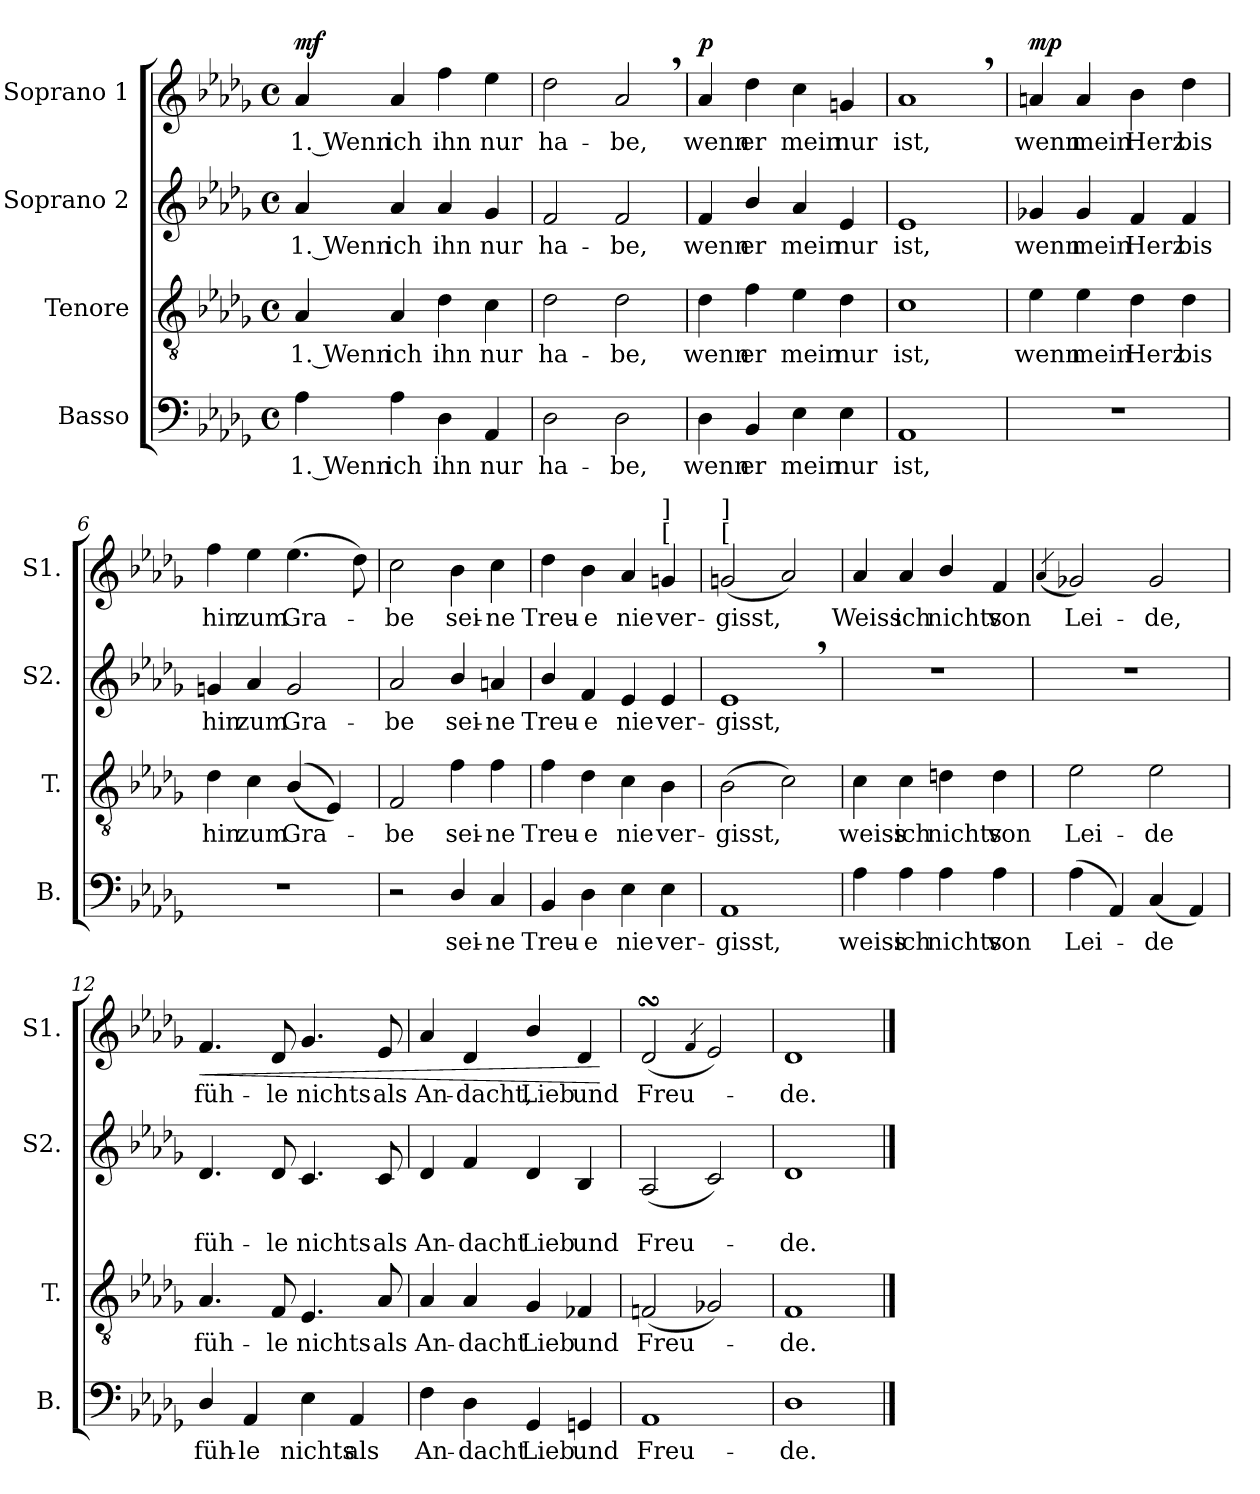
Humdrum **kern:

**kern	**text	**kern	**text	**kern	**text	**text	**kern	**text	**dynam
*part4	*part4	*part3	*part3	*part2	*part2	*part2	*part1	*part1	*part1
*staff4	*staff4	*staff3	*staff3	*staff2	*staff2	*staff2	*staff1	*staff1	*staff1
*I"Basso	*	*I"Tenore	*	*I"Soprano 2	*	*	*I"Soprano 1	*	*
*I'B.	*	*I'T.	*	*I'S2.	*	*	*I'S1.	*	*
*clefF4	*	*clefGv2	*	*clefG2	*	*	*clefG2	*	*
*k[b-e-a-d-g-]	*	*k[b-e-a-d-g-]	*	*k[b-e-a-d-g-]	*	*	*k[b-e-a-d-g-]	*	*
*M4/4	*	*M4/4	*	*M4/4	*	*	*M4/4	*	*
*met(c)	*	*met(c)	*	*met(c)	*	*	*met(c)	*	*
*MM120	*	*MM120	*	*MM120	*	*	*MM120	*	*
=1	=1	=1	=1	=1	=1	=1	=1	=1	=1
!	!LO:LY:b	!	!LO:LY:b	!	!LO:LY:b	!	!	!LO:LY:b	!LO:DY:a
4A-\	1. Wenn	4A-/	1. Wenn	4a-/	1. Wenn	.	4a-/	1. Wenn	mf
!	!LO:LY:b	!	!LO:LY:b	!	!LO:LY:b	!	!	!LO:LY:b	!
4A-\	ich	4A-/	ich	4a-/	ich	.	4a-/	ich	.
!	!LO:LY:b	!	!LO:LY:b	!	!LO:LY:b	!	!	!LO:LY:b	!
4D-\	ihn	4d-\	ihn	4a-/	ihn	.	4ff\	ihn	.
!	!LO:LY:b	!	!LO:LY:b	!	!LO:LY:b	!	!	!LO:LY:b	!
4AA-/	nur	4c\	nur	4g-/	nur	.	4ee-\	nur	.
=2	=2	=2	=2	=2	=2	=2	=2	=2	=2
!	!LO:LY:b	!	!LO:LY:b	!	!LO:LY:b	!	!	!LO:LY:b	!
2D-\	ha-	2d-\	ha-	2f/	ha-	.	2dd-\	ha-	.
!	!LO:LY:b	!	!LO:LY:b	!	!LO:LY:b	!	!	!LO:LY:b	!
2D-\	-be,	2d-\	-be,	2f/	-be,	.	2a-,/	-be,	.
=3	=3	=3	=3	=3	=3	=3	=3	=3	=3
!	!LO:LY:b	!	!LO:LY:b	!	!LO:LY:b	!	!	!LO:LY:b	!LO:DY:a
4D-\	wenn	4d-\	wenn	4f/	wenn	.	4a-/	wenn	p
!	!LO:LY:b	!	!LO:LY:b	!	!LO:LY:b	!	!	!LO:LY:b	!
4BB-/	er	4f\	er	4b-/	er	.	4dd-\	er	.
!	!LO:LY:b	!	!LO:LY:b	!	!LO:LY:b	!	!	!LO:LY:b	!
4E-\	mein	4e-\	mein	4a-/	mein	.	4cc\	mein	.
!	!LO:LY:b	!	!LO:LY:b	!	!LO:LY:b	!	!	!LO:LY:b	!
4E-\	nur	4d-\	nur	4e-/	nur	.	4gn/	nur	.
=4	=4	=4	=4	=4	=4	=4	=4	=4	=4
!	!LO:LY:b	!	!LO:LY:b	!	!LO:LY:b	!	!	!LO:LY:b	!
1AA-	ist,	1c	ist,	1e-	ist,	.	1a-,	ist,	.
=5	=5	=5	=5	=5	=5	=5	=5	=5	=5
!	!	!	!LO:LY:b	!	!LO:LY:b	!	!	!LO:LY:b	!LO:DY:a
1r	.	4e-\	wenn	4g-X/	wenn	.	4an/	wenn	mp
!	!	!	!LO:LY:b	!	!LO:LY:b	!	!	!LO:LY:b	!
.	.	4e-\	mein	4g-/	mein	.	4a/	mein	.
!	!	!	!LO:LY:b	!	!LO:LY:b	!	!	!LO:LY:b	!
.	.	4d-\	Herz	4f/	Herz	.	4b-\	Herz	.
!	!	!	!LO:LY:b	!	!LO:LY:b	!	!	!LO:LY:b	!
.	.	4d-\	bis	4f/	bis	.	4dd-\	bis	.
!!LO:LB:g=z
=6	=6	=6	=6	=6	=6	=6	=6	=6	=6
!	!	!	!LO:LY:b	!	!LO:LY:b	!	!	!LO:LY:b	!
1r	.	4d-\	hin	4gn/	hin	.	4ff\	hin	.
!	!	!	!LO:LY:b	!	!LO:LY:b	!	!	!LO:LY:b	!
.	.	4c\	zum	4a-/	zum	.	4ee-\	zum	.
!	!	!	!LO:LY:b	!	!LO:LY:b	!	!	!LO:LY:b	!
.	.	((4B-/	Gra-	2g/	Gra-	.	(4.ee-\	Gra-	.
.	.	4E-/))	.	.	.	.	.	.	.
.	.	.	.	.	.	.	8dd-\)	.	.
=7	=7	=7	=7	=7	=7	=7	=7	=7	=7
!	!	!	!LO:LY:b	!	!LO:LY:b	!	!	!LO:LY:b	!
2r	.	2F/	-be	2a-/	-be	.	2cc\	-be	.
!	!LO:LY:b	!	!LO:LY:b	!	!LO:LY:b	!	!	!LO:LY:b	!
4D-/	sei-	4f\	sei-	4b-/	sei-	.	4b-\	sei-	.
!	!LO:LY:b	!	!LO:LY:b	!	!LO:LY:b	!	!	!LO:LY:b	!
4C/	-ne	4f\	-ne	4an/	-ne	.	4cc\	-ne	.
=8	=8	=8	=8	=8	=8	=8	=8	=8	=8
!	!LO:LY:b	!	!LO:LY:b	!	!LO:LY:b	!	!	!LO:LY:b	!
4BB-/	Treu-	4f\	Treu-	4b-/	Treu-	.	4dd-\	Treu-	.
!	!LO:LY:b	!	!LO:LY:b	!	!LO:LY:b	!	!	!LO:LY:b	!
4D-\	-e	4d-\	-e	4f/	-e	.	4b-\	-e	.
!	!LO:LY:b	!	!LO:LY:b	!	!LO:LY:b	!	!	!LO:LY:b	!
4E-\	nie	4c\	nie	4e-/	nie	.	4a-/	nie	.
!	!	!	!	!	!	!	!LO:TX:a:t=[	!	!
!	!	!	!	!	!	!	!LO:TX:a:t=]	!	!
!	!LO:LY:b	!	!LO:LY:b	!	!LO:LY:b	!	!	!LO:LY:b	!
4E-\	ver-	4B-\	ver-	4e-/	ver-	.	4gn/	ver-	.
=9	=9	=9	=9	=9	=9	=9	=9	=9	=9
!	!	!	!	!	!	!	!LO:TX:a:t=[	!	!
!	!	!	!	!	!	!	!LO:TX:a:t=]	!	!
!	!LO:LY:b	!	!LO:LY:b	!	!LO:LY:b	!	!	!LO:LY:b	!
1AA-	-gisst,	(2B-\	-gisst,	1e-,	-gisst,	.	(2gn/	-gisst,	.
.	.	2c\)	.	.	.	.	2a-/)	.	.
=10	=10	=10	=10	=10	=10	=10	=10	=10	=10
!	!LO:LY:b	!	!LO:LY:b	!	!	!	!	!LO:LY:b	!
4A-\	weiss	4c\	weiss	1r	.	.	4a-/	Weiss	.
!	!LO:LY:b	!	!LO:LY:b	!	!	!	!	!LO:LY:b	!
4A-\	ich	4c\	ich	.	.	.	4a-/	ich	.
!	!LO:LY:b	!	!LO:LY:b	!	!	!	!	!LO:LY:b	!
4A-\	nichts	4dn\	nichts	.	.	.	4b-/	nichts	.
!	!LO:LY:b	!	!LO:LY:b	!	!	!	!	!LO:LY:b	!
4A-\	von	4d\	von	.	.	.	4f/	von	.
!!LO:LB:g=z
=11	=11	=11	=11	=11	=11	=11	=11	=11	=11
.	.	.	.	.	.	.	(4qa-/	.	.
!	!LO:LY:b	!	!LO:LY:b	!	!	!	!	!LO:LY:b	!
(4A-\	Lei-	2e-\	Lei-	1r	.	.	2g-X/)	Lei-	.
4AA-/)	.	.	.	.	.	.	.	.	.
!	!LO:LY:b	!	!LO:LY:b	!	!	!	!	!LO:LY:b	!
(4C/	-de	2e-\	-de	.	.	.	2g-/	-de,	.
4AA-/)	.	.	.	.	.	.	.	.	.
=12	=12	=12	=12	=12	=12	=12	=12	=12	=12
!	!LO:LY:b	!	!LO:LY:b	!	!LO:LY:b	!LO:LY:b	!	!LO:LY:b	!LO:HP:b
4D-/	füh-	4.A-/	füh-	4.d-/	.	füh-	4.f/	füh-	<
!	!LO:LY:b	!	!	!	!	!	!	!	!
4AA-/	-le	.	.	.	.	.	.	.	.
!	!	!	!LO:LY:b	!	!	!LO:LY:b	!	!LO:LY:b	!
.	.	8F/	-le	8d-/	.	-le	8d-/	-le	.
*	*	*	*	*	*	*	*MM117	*	*
!	!LO:LY:b	!	!LO:LY:b	!	!	!LO:LY:b	!	!LO:LY:b	!
4E-\	nichts	4.E-/	nichts	4.c/	.	nichts	4.g-/	nichts	.
!	!LO:LY:b	!	!	!	!	!	!	!	!
4AA-/	als	.	.	.	.	.	.	.	.
!	!	!	!LO:LY:b	!	!	!LO:LY:b	!	!LO:LY:b	!
.	.	8A-/	als	8c/	.	als	8e-/	als	.
=13	=13	=13	=13	=13	=13	=13	=13	=13	=13
*	*	*	*	*	*	*	*MM114	*	*
!	!LO:LY:b	!	!LO:LY:b	!	!	!LO:LY:b	!	!LO:LY:b	!
4F\	An-	4A-/	An-	4d-/	.	An-	4a-/	An-	.
!	!LO:LY:b	!	!LO:LY:b	!	!	!LO:LY:b	!	!LO:LY:b	!
4D-\	-dacht	4A-/	-dacht	4f/	.	-dacht	4d-/	-dacht,	.
*	*	*	*	*	*	*	*MM111	*	*
!	!LO:LY:b	!	!LO:LY:b	!	!	!LO:LY:b	!	!LO:LY:b	!
4GG-/	Lieb	4G-/	Lieb	4d-/	.	Lieb	4b-/	Lieb	.
!	!LO:LY:b	!	!LO:LY:b	!	!	!LO:LY:b	!	!LO:LY:b	!
4GGn/	und	4F-X/	und	4B-/	.	und	4d-/	und	.
.	.	.	.	.	.	.	.	.	[
=14	=14	=14	=14	=14	=14	=14	=14	=14	=14
*	*	*	*	*	*	*	*MM108	*	*
!	!LO:LY:b	!	!LO:LY:b	!	!	!LO:LY:b	!	!LO:LY:b	!
1AA-	Freu-	(2Fn/	Freu-	(2A-/	.	Freu-	(2d-sSSs/	Freu-	.
.	.	.	.	.	.	.	4qf/	.	.
.	.	2G-X/)	.	2c/)	.	.	2e-/)	.	.
=15	=15	=15	=15	=15	=15	=15	=15	=15	=15
!	!LO:LY:b	!	!LO:LY:b	!	!	!LO:LY:b	!	!LO:LY:b	!
1D-	-de.	1F	-de.	1d-	.	-de.	1d-	-de.	.
==	==	==	==	==	==	==	==	==	==
*-	*-	*-	*-	*-	*-	*-	*-	*-	*-
